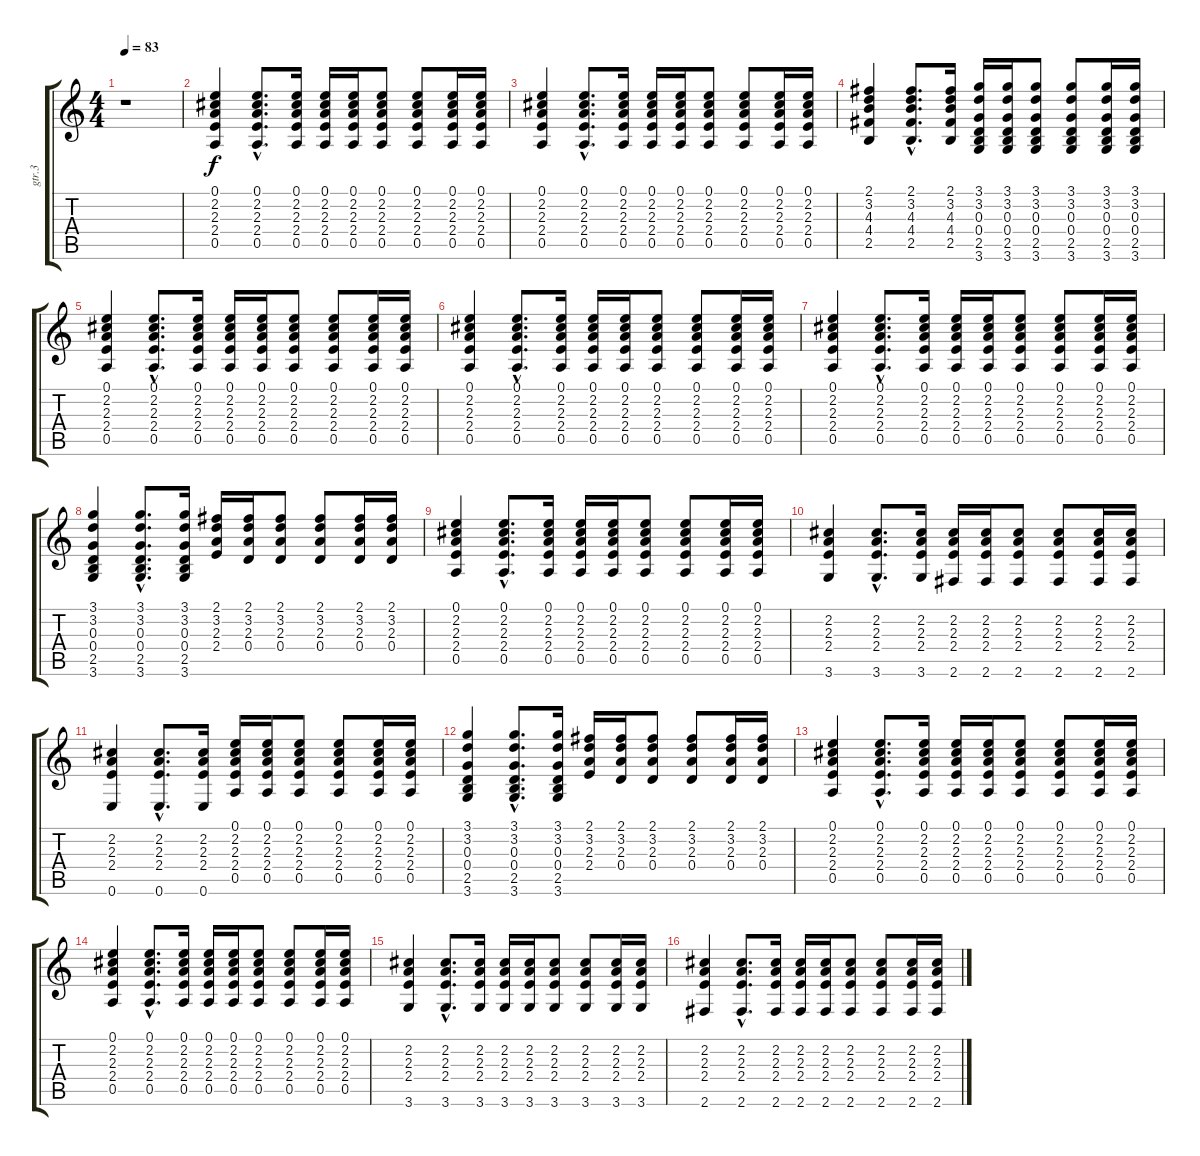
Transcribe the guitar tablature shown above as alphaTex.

\track ("gtr.3" "gtr.3") {instrument acousticguitarsteel}
\staff {score tabs}
\tuning (E4 B3 G3 D3 A2 E2) {hide}
\ts (4 4)
\tempo 83
\clef g2
\ks c
r.1{dy f} |
(0.1 2.2 2.3 2.4 0.5).4{instrument acousticguitarsteel} (0.1{hac} 2.2{hac} 2.3{hac} 2.4{hac} 0.5{hac}).8{d} (0.1 2.2 2.3 2.4 0.5).16 (0.1 2.2 2.3 2.4 0.5).16 (0.1 2.2 2.3 2.4 0.5).16 (0.1 2.2 2.3 2.4 0.5).8 (0.1 2.2 2.3 2.4 0.5).8 (0.1 2.2 2.3 2.4 0.5).16 (0.1 2.2 2.3 2.4 0.5).16 |
(0.1 2.2 2.3 2.4 0.5).4 (0.1{hac} 2.2{hac} 2.3{hac} 2.4{hac} 0.5{hac}).8{d} (0.1 2.2 2.3 2.4 0.5).16 (0.1 2.2 2.3 2.4 0.5).16 (0.1 2.2 2.3 2.4 0.5).16 (0.1 2.2 2.3 2.4 0.5).8 (0.1 2.2 2.3 2.4 0.5).8 (0.1 2.2 2.3 2.4 0.5).16 (0.1 2.2 2.3 2.4 0.5).16 |
(2.1 3.2 4.3 4.4 2.5).4 (2.1{hac} 3.2{hac} 4.3{hac} 4.4{hac} 2.5{hac}).8{d} (2.1 3.2 4.3 4.4 2.5).16 (3.1 3.2 0.3 0.4 2.5 3.6).16 (3.1 3.2 0.3 0.4 2.5 3.6).16 (3.1 3.2 0.3 0.4 2.5 3.6).8 (3.1 3.2 0.3 0.4 2.5 3.6).8 (3.1 3.2 0.3 0.4 2.5 3.6).16 (3.1 3.2 0.3 0.4 2.5 3.6).16 |
(0.1 2.2 2.3 2.4 0.5).4 (0.1{hac} 2.2{hac} 2.3{hac} 2.4{hac} 0.5{hac}).8{d} (0.1 2.2 2.3 2.4 0.5).16 (0.1 2.2 2.3 2.4 0.5).16 (0.1 2.2 2.3 2.4 0.5).16 (0.1 2.2 2.3 2.4 0.5).8 (0.1 2.2 2.3 2.4 0.5).8 (0.1 2.2 2.3 2.4 0.5).16 (0.1 2.2 2.3 2.4 0.5).16 |
(0.1 2.2 2.3 2.4 0.5).4 (0.1{hac} 2.2{hac} 2.3{hac} 2.4{hac} 0.5{hac}).8{d} (0.1 2.2 2.3 2.4 0.5).16 (0.1 2.2 2.3 2.4 0.5).16 (0.1 2.2 2.3 2.4 0.5).16 (0.1 2.2 2.3 2.4 0.5).8 (0.1 2.2 2.3 2.4 0.5).8 (0.1 2.2 2.3 2.4 0.5).16 (0.1 2.2 2.3 2.4 0.5).16 |
(0.1 2.2 2.3 2.4 0.5).4 (0.1{hac} 2.2{hac} 2.3{hac} 2.4{hac} 0.5{hac}).8{d} (0.1 2.2 2.3 2.4 0.5).16 (0.1 2.2 2.3 2.4 0.5).16 (0.1 2.2 2.3 2.4 0.5).16 (0.1 2.2 2.3 2.4 0.5).8 (0.1 2.2 2.3 2.4 0.5).8 (0.1 2.2 2.3 2.4 0.5).16 (0.1 2.2 2.3 2.4 0.5).16 |
(3.1 3.2 0.3 0.4 2.5 3.6).4 (3.1{hac} 3.2{hac} 0.3{hac} 0.4{hac} 2.5{hac} 3.6{hac}).8{d} (3.1 3.2 0.3 0.4 2.5 3.6).16 (2.1 3.2 2.3 2.4).16 (2.1 3.2 2.3 0.4).16 (2.1 3.2 2.3 0.4).8 (2.1 3.2 2.3 0.4).8 (2.1 3.2 2.3 0.4).16 (2.1 3.2 2.3 0.4).16 |
(0.1 2.2 2.3 2.4 0.5).4 (0.1{hac} 2.2{hac} 2.3{hac} 2.4{hac} 0.5{hac}).8{d} (0.1 2.2 2.3 2.4 0.5).16 (0.1 2.2 2.3 2.4 0.5).16 (0.1 2.2 2.3 2.4 0.5).16 (0.1 2.2 2.3 2.4 0.5).8 (0.1 2.2 2.3 2.4 0.5).8 (0.1 2.2 2.3 2.4 0.5).16 (0.1 2.2 2.3 2.4 0.5).16 |
(2.2 2.3 2.4 3.6).4 (2.2{hac} 2.3{hac} 2.4{hac} 3.6{hac}).8{d} (2.2 2.3 2.4 3.6).16 (2.2 2.3 2.4 2.6).16 (2.2 2.3 2.4 2.6).16 (2.2 2.3 2.4 2.6).8 (2.2 2.3 2.4 2.6).8 (2.2 2.3 2.4 2.6).16 (2.2 2.3 2.4 2.6).16 |
(2.2 2.3 2.4 0.6).4 (2.2{hac} 2.3{hac} 2.4{hac} 0.6{hac}).8{d} (2.2 2.3 2.4 0.6).16 (0.1 2.2 2.3 2.4 0.5).16 (0.1 2.2 2.3 2.4 0.5).16 (0.1 2.2 2.3 2.4 0.5).8 (0.1 2.2 2.3 2.4 0.5).8 (0.1 2.2 2.3 2.4 0.5).16 (0.1 2.2 2.3 2.4 0.5).16 |
(3.1 3.2 0.3 0.4 2.5 3.6).4 (3.1{hac} 3.2{hac} 0.3{hac} 0.4{hac} 2.5{hac} 3.6{hac}).8{d} (3.1 3.2 0.3 0.4 2.5 3.6).16 (2.1 3.2 2.3 2.4).16 (2.1 3.2 2.3 0.4).16 (2.1 3.2 2.3 0.4).8 (2.1 3.2 2.3 0.4).8 (2.1 3.2 2.3 0.4).16 (2.1 3.2 2.3 0.4).16 |
(0.1 2.2 2.3 2.4 0.5).4 (0.1{hac} 2.2{hac} 2.3{hac} 2.4{hac} 0.5{hac}).8{d} (0.1 2.2 2.3 2.4 0.5).16 (0.1 2.2 2.3 2.4 0.5).16 (0.1 2.2 2.3 2.4 0.5).16 (0.1 2.2 2.3 2.4 0.5).8 (0.1 2.2 2.3 2.4 0.5).8 (0.1 2.2 2.3 2.4 0.5).16 (0.1 2.2 2.3 2.4 0.5).16 |
(0.1 2.2 2.3 2.4 0.5).4 (0.1{hac} 2.2{hac} 2.3{hac} 2.4{hac} 0.5{hac}).8{d} (0.1 2.2 2.3 2.4 0.5).16 (0.1 2.2 2.3 2.4 0.5).16 (0.1 2.2 2.3 2.4 0.5).16 (0.1 2.2 2.3 2.4 0.5).8 (0.1 2.2 2.3 2.4 0.5).8 (0.1 2.2 2.3 2.4 0.5).16 (0.1 2.2 2.3 2.4 0.5).16 |
(2.2 2.3 2.4 3.6).4 (2.2{hac} 2.3{hac} 2.4{hac} 3.6{hac}).8{d} (2.2 2.3 2.4 3.6).16 (2.2 2.3 2.4 3.6).16 (2.2 2.3 2.4 3.6).16 (2.2 2.3 2.4 3.6).8 (2.2 2.3 2.4 3.6).8 (2.2 2.3 2.4 3.6).16 (2.2 2.3 2.4 3.6).16 |
(2.2 2.3 2.4 2.6).4 (2.2{hac} 2.3{hac} 2.4{hac} 2.6{hac}).8{d} (2.2 2.3 2.4 2.6).16 (2.2 2.3 2.4 2.6).16 (2.2 2.3 2.4 2.6).16 (2.2 2.3 2.4 2.6).8 (2.2 2.3 2.4 2.6).8 (2.2 2.3 2.4 2.6).16 (2.2 2.3 2.4 2.6).16
